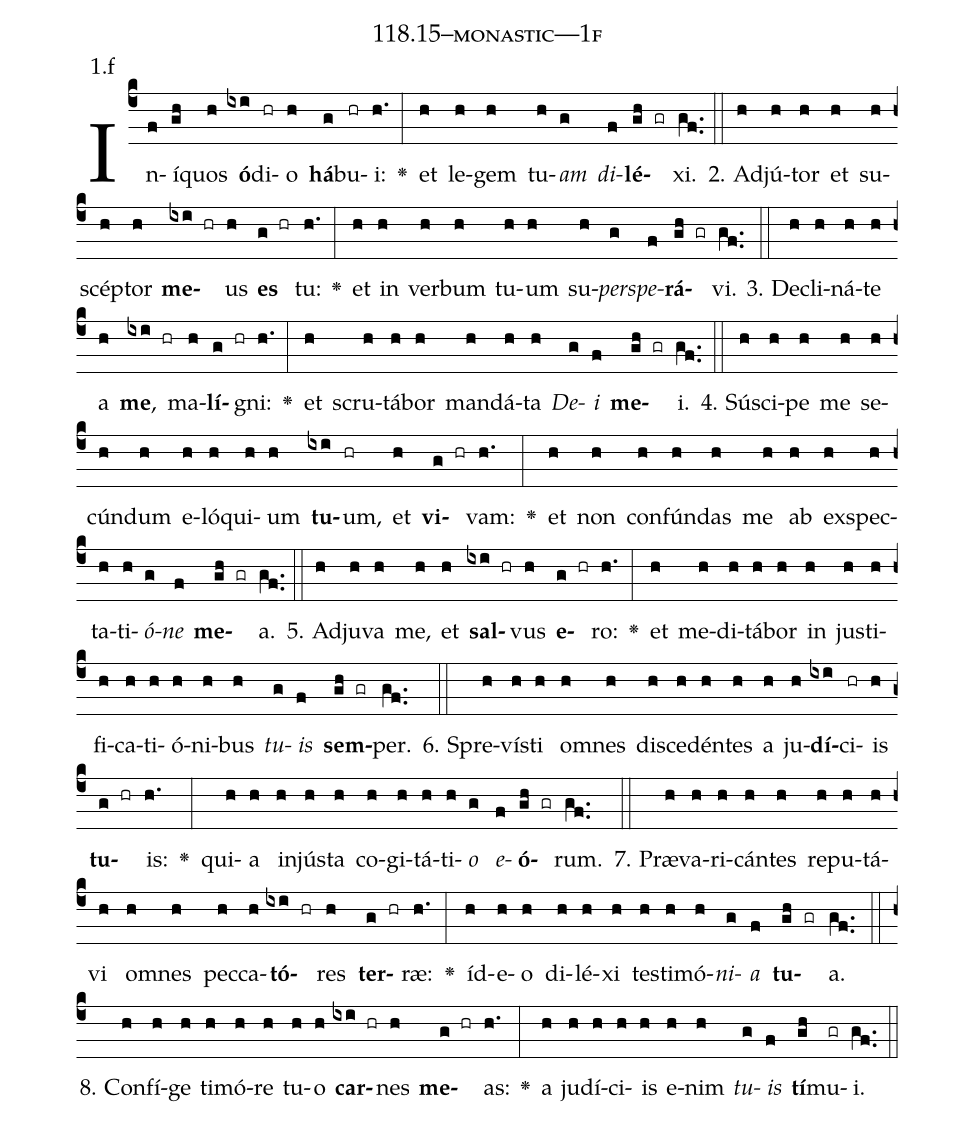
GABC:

name: 118.15--monastic---1f;
annotation: 1.f;
%%
(c4)In(f)í(gh)quos(h) <b>ó</b>(ixi)di(hr)o(h) <b>há</b>(g)bu(hr)i:(h.) <v>\greheightstar</v>(:) et(h) le(h)gem(h) tu(h)<i>am</i>(g) <i>di</i>(f)<b>lé</b>(gh gr)xi.(gf..) (::)
2. Ad(h)jú(h)tor(h) et(h) su(h)scép(h)tor(h) <b>me</b>(ixi hr)us(h) <b>es</b>(g hr) tu:(h.) <v>\greheightstar</v>(:) et(h) in(h) ver(h)bum(h) tu(h)um(h) su(h)<i>per</i>(g)<i>spe</i>(f)<b>rá</b>(gh gr)vi.(gf..) (::)
3. De(h)cli(h)ná(h)te(h) a(h) <b>me</b>,(ixi hr) ma(h)<b>lí</b>(g hr)gni:(h.) <v>\greheightstar</v>(:) et(h) scru(h)tá(h)bor(h) man(h)dá(h)ta(h) <i>De</i>(g)<i>i</i>(f) <b>me</b>(gh gr)i.(gf..) (::)
4. Sú(h)sci(h)pe(h) me(h) se(h)cún(h)dum(h) e(h)ló(h)qui(h)um(h) <b>tu</b>(ixi)um,(hr) et(h) <b>vi</b>(g hr)vam:(h.) <v>\greheightstar</v>(:) et(h) non(h) con(h)fún(h)das(h) me(h) ab(h) ex(h)spec(h)ta(h)ti(h)<i>ó</i>(g)<i>ne</i>(f) <b>me</b>(gh gr)a.(gf..) (::)
5. Ad(h)ju(h)va(h) me,(h) et(h) <b>sal</b>(ixi hr)vus(h) <b>e</b>(g hr)ro:(h.) <v>\greheightstar</v>(:) et(h) me(h)di(h)tá(h)bor(h) in(h) jus(h)ti(h)fi(h)ca(h)ti(h)ó(h)ni(h)bus(h) <i>tu</i>(g)<i>is</i>(f) <b>sem</b>(gh gr)per.(gf..) (::)
6. Spre(h)vís(h)ti(h) om(h)nes(h) di(h)sce(h)dén(h)tes(h) a(h) ju(h)<b>dí</b>(ixi)ci(hr)is(h) <b>tu</b>(g hr)is:(h.) <v>\greheightstar</v>(:) qui(h)a(h) in(h)jús(h)ta(h) co(h)gi(h)tá(h)ti(h)<i>o</i>(g) <i>e</i>(f)<b>ó</b>(gh gr)rum.(gf..) (::)
7. Præ(h)va(h)ri(h)cán(h)tes(h) re(h)pu(h)tá(h)vi(h) om(h)nes(h) pec(h)ca(h)<b>tó</b>(ixi hr)res(h) <b>ter</b>(g hr)ræ:(h.) <v>\greheightstar</v>(:) íd(h)e(h)o(h) di(h)lé(h)xi(h) tes(h)ti(h)mó(h)<i>ni</i>(g)<i>a</i>(f) <b>tu</b>(gh gr)a.(gf..) (::)
8. Con(h)fí(h)ge(h) ti(h)mó(h)re(h) tu(h)o(h) <b>car</b>(ixi hr)nes(h) <b>me</b>(g hr)as:(h.) <v>\greheightstar</v>(:) a(h) ju(h)dí(h)ci(h)is(h) e(h)nim(h) <i>tu</i>(g)<i>is</i>(f) <b>tí</b>(gh)mu(gr)i.(gf..) (::)
